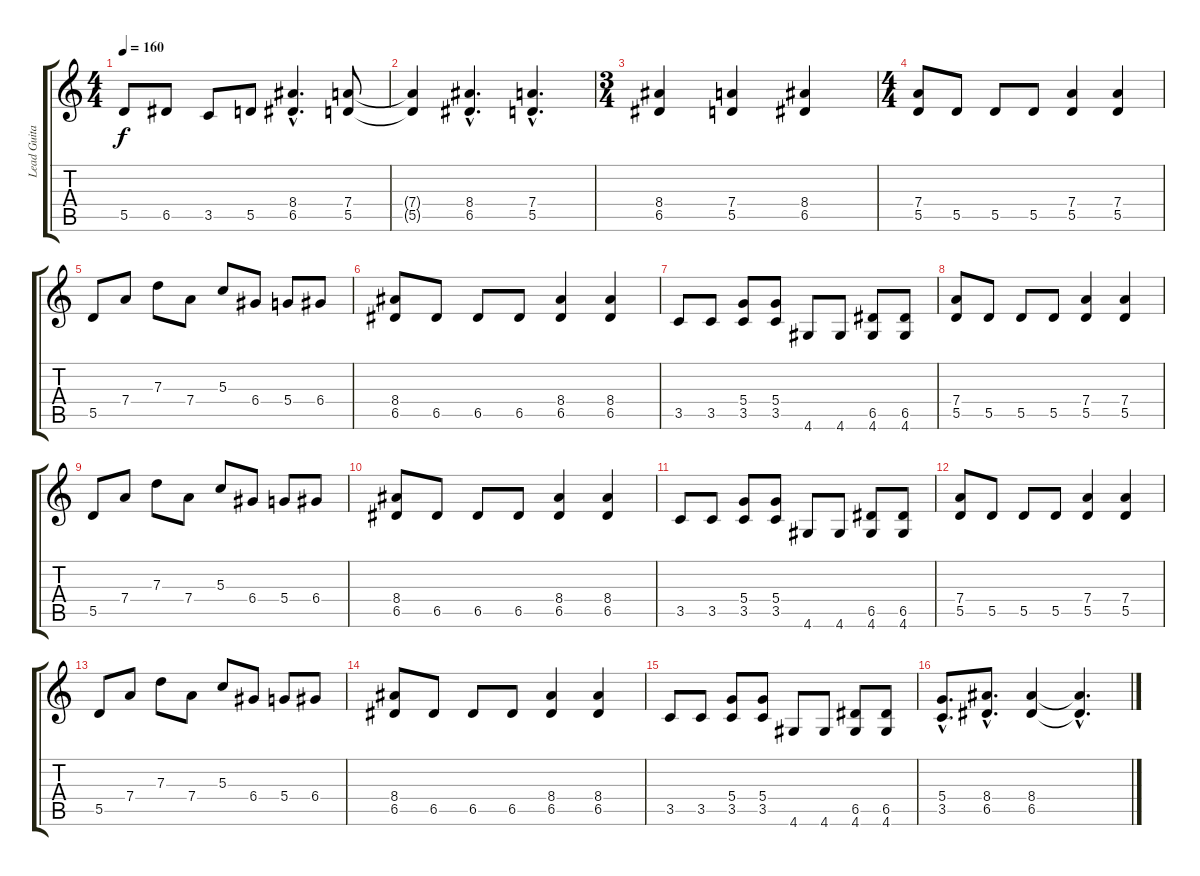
\track ("Lead Guitar" "Lead Guita") {instrument distortionguitar}
\staff {score tabs}
\tuning (E4 B3 G3 D3 A2 E2) {hide}
\ts (4 4)
\tempo 160
\clef g2
\ks c
5.5.8{dy f} 6.5.8 3.5.8 5.5.8 (8.4{hac} 6.5{hac}).4{d} (7.4 5.5).8 |
(7.4{t} 5.5{t}).4 (8.4{hac} 6.5{hac}).4{d} (7.4{hac} 5.5{hac}).4{d} |
\ts (3 4)
(8.4 6.5).4 (7.4 5.5).4 (8.4 6.5).4 |
\ts (4 4)
(7.4 5.5).8 5.5.8 5.5.8 5.5.8 (7.4 5.5).4 (7.4 5.5).4 |
5.5.8 7.4.8 7.3.8 7.4.8 5.3.8 6.4.8 5.4.8 6.4.8 |
(8.4 6.5).8 6.5.8 6.5.8 6.5.8 (8.4 6.5).4 (8.4 6.5).4 |
3.5.8 3.5.8 (5.4 3.5).8 (5.4 3.5).8 4.6.8 4.6.8 (6.5 4.6).8 (6.5 4.6).8 |
(7.4 5.5).8 5.5.8 5.5.8 5.5.8 (7.4 5.5).4 (7.4 5.5).4 |
5.5.8 7.4.8 7.3.8 7.4.8 5.3.8 6.4.8 5.4.8 6.4.8 |
(8.4 6.5).8 6.5.8 6.5.8 6.5.8 (8.4 6.5).4 (8.4 6.5).4 |
3.5.8 3.5.8 (5.4 3.5).8 (5.4 3.5).8 4.6.8 4.6.8 (6.5 4.6).8 (6.5 4.6).8 |
(7.4 5.5).8 5.5.8 5.5.8 5.5.8 (7.4 5.5).4 (7.4 5.5).4 |
5.5.8 7.4.8 7.3.8 7.4.8 5.3.8 6.4.8 5.4.8 6.4.8 |
(8.4 6.5).8 6.5.8 6.5.8 6.5.8 (8.4 6.5).4 (8.4 6.5).4 |
3.5.8 3.5.8 (5.4 3.5).8 (5.4 3.5).8 4.6.8 4.6.8 (6.5 4.6).8 (6.5 4.6).8 |
(5.4{hac} 3.5{hac}).8{d} (8.4{hac} 6.5{hac}).8{d} (8.4 6.5).4 (8.4{hac t} 6.5{hac t}).4{d}
